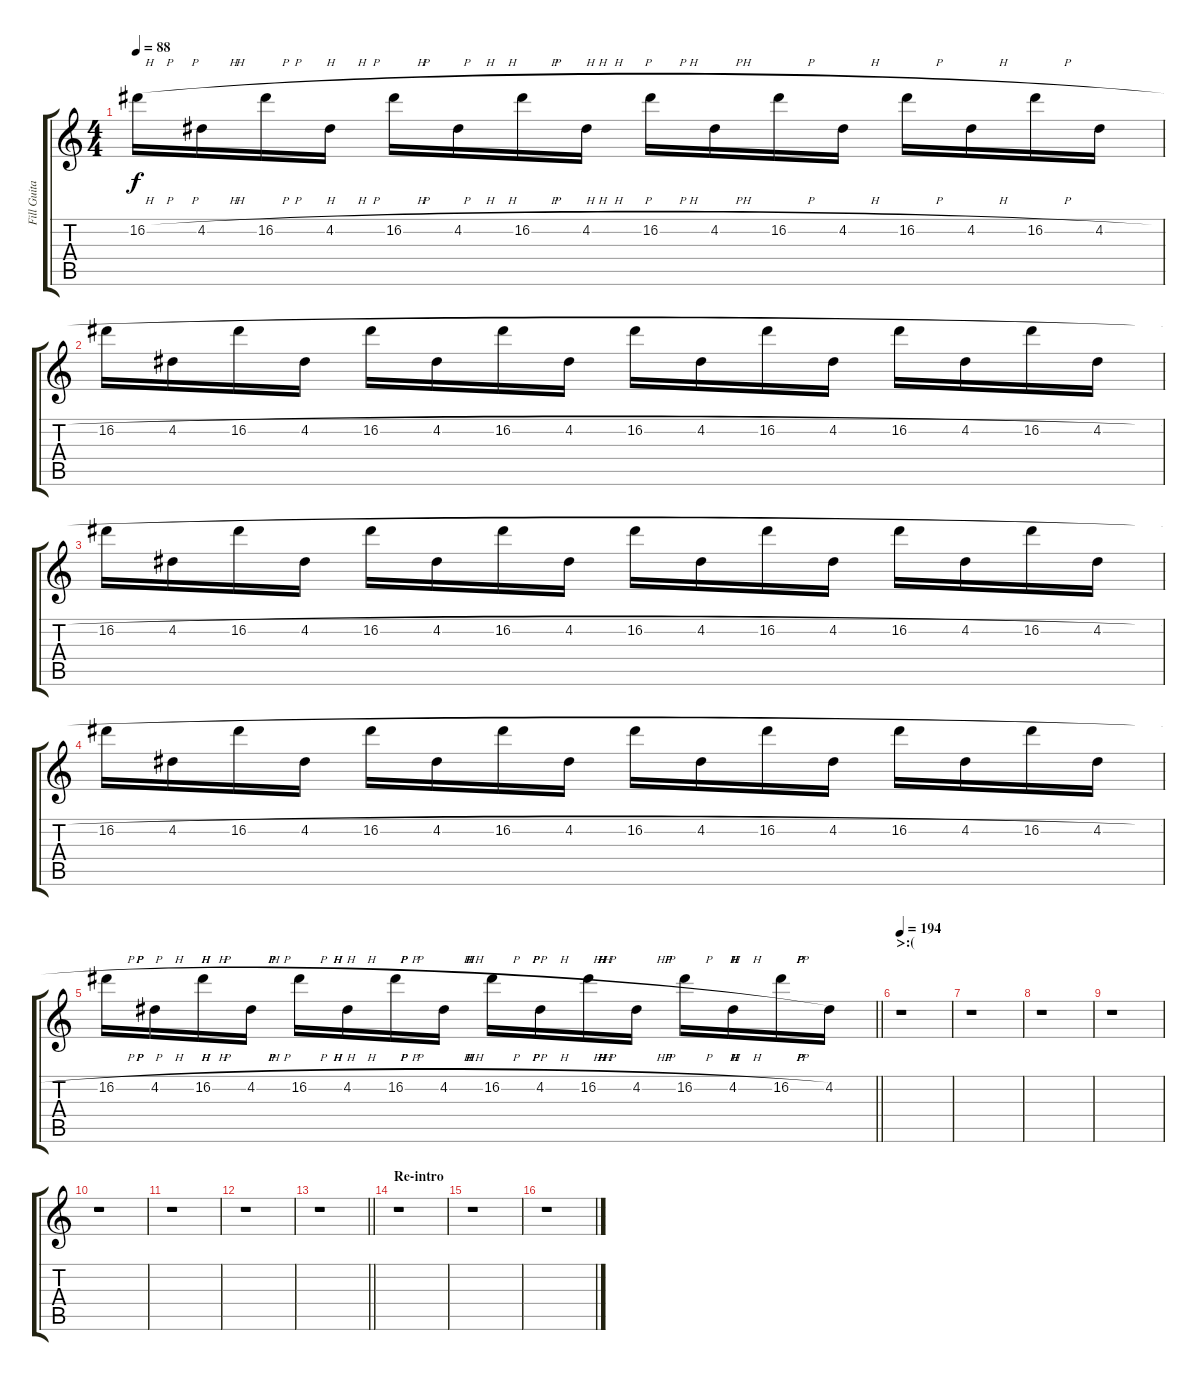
\track ("Fill Guitar" "Fill Guita") {instrument overdrivenguitar}
\staff {score tabs}
\tuning (E4 B3 G3 D3 A2 D2) {hide}
\ts (4 4)
\tempo 88
\clef g2
\ks c
16.2{h}.16{dy f} 4.2{h}.16 16.2{h}.16 4.2{h}.16 16.2{h}.16 4.2{h}.16 16.2{h}.16 4.2{h}.16 16.2{h}.16 4.2{h}.16 16.2{h}.16 4.2{h}.16 16.2{h}.16 4.2{h}.16 16.2{h}.16 4.2{h}.16 |
16.2{h}.16 4.2{h}.16 16.2{h}.16 4.2{h}.16 16.2{h}.16 4.2{h}.16 16.2{h}.16 4.2{h}.16 16.2{h}.16 4.2{h}.16 16.2{h}.16 4.2{h}.16 16.2{h}.16 4.2{h}.16 16.2{h}.16 4.2{h}.16 |
16.2{h}.16 4.2{h}.16 16.2{h}.16 4.2{h}.16 16.2{h}.16 4.2{h}.16 16.2{h}.16 4.2{h}.16 16.2{h}.16 4.2{h}.16 16.2{h}.16 4.2{h}.16 16.2{h}.16 4.2{h}.16 16.2{h}.16 4.2{h}.16 |
16.2{h}.16 4.2{h}.16 16.2{h}.16 4.2{h}.16 16.2{h}.16 4.2{h}.16 16.2{h}.16 4.2{h}.16 16.2{h}.16 4.2{h}.16 16.2{h}.16 4.2{h}.16 16.2{h}.16 4.2{h}.16 16.2{h}.16 4.2{h}.16 |
\barLineRight lightlight
16.2{h}.16 4.2{h}.16 16.2{h}.16 4.2{h}.16 16.2{h}.16 4.2{h}.16 16.2{h}.16 4.2{h}.16 16.2{h}.16 4.2{h}.16 16.2{h}.16 4.2{h}.16 16.2{h}.16 4.2{h}.16 16.2{h}.16 4.2.16 |
\section ("" ">:(")
\tempo 194
r.1 |
r.1 |
r.1 |
r.1 |
r.1 |
r.1 |
r.1 |
\barLineRight lightlight
r.1 |
\section ("" "Re-intro")
r.1 |
r.1 |
r.1
